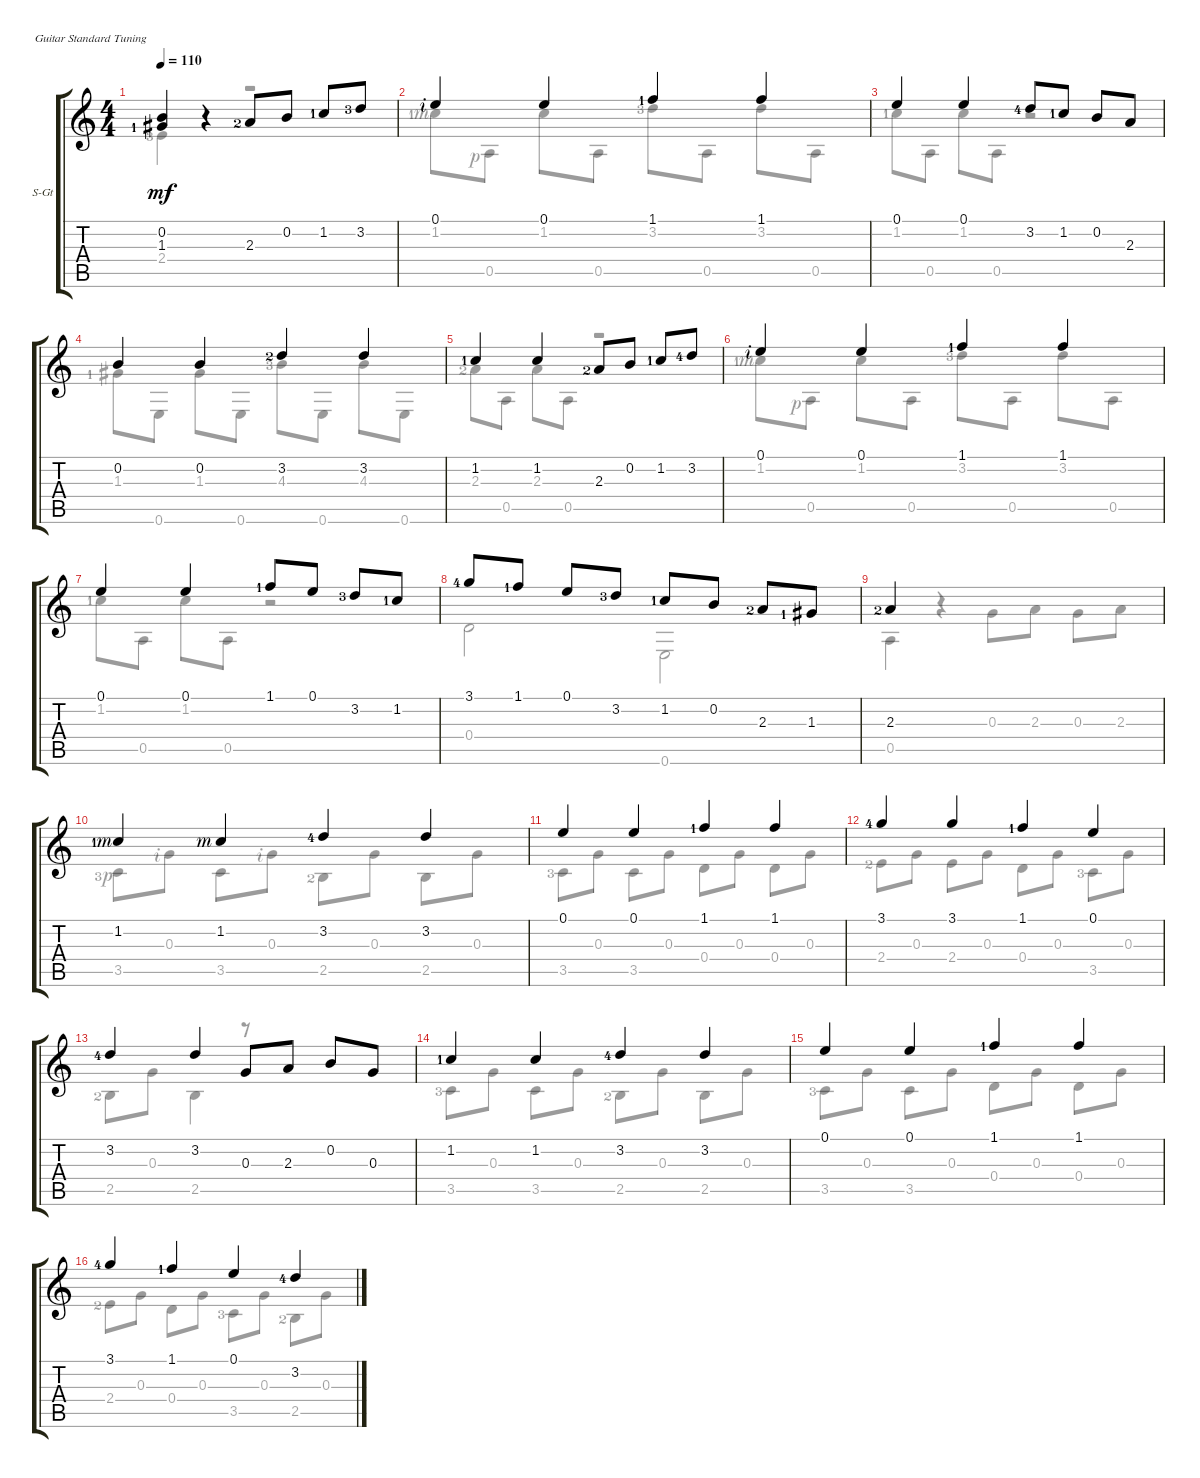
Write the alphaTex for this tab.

\defaultSystemsLayout 4
\bracketExtendMode groupsimilarinstruments
\firstSystemTrackNameOrientation horizontal
\otherSystemsTrackNameOrientation horizontal
\track ("Steel Guitar" "S-Gt") {instrument acousticguitarsteel}
\staff {score tabs}
\tuning (E4 B3 G3 D3 A2 E2)
\voice
\ts (4 4)
\tempo 110
\clef g2
\ks c
(1.3{lf 2} 0.2).4{dy mf} r.4 2.3{lf 3}.8 0.2.8 1.2{lf 2}.8 3.2{lf 4}.8 |
0.1{rf 2}.4 0.1.4 1.1{lf 2}.4 1.1.4 |
0.1.4 0.1.4 3.2{lf 5}.8 1.2{lf 2}.8 0.2.8 2.3.8 |
0.2.4 0.2.4 3.2{lf 3}.4 3.2.4 |
1.2{lf 2}.4 1.2.4 2.3{lf 3}.8 0.2.8 1.2{lf 2}.8 3.2{lf 5}.8 |
0.1{rf 2}.4 0.1.4 1.1{lf 2}.4 1.1.4 |
0.1.4 0.1.4 1.1{lf 2}.8 0.1.8 3.2{lf 4}.8 1.2{lf 2}.8 |
3.1{lf 5}.8 1.1{lf 2}.8 0.1.8 3.2{lf 4}.8 1.2{lf 2}.8 0.2.8 2.3{lf 3}.8 1.3{lf 2}.8 |
2.3{lf 3}.4 |
1.2{lf 2 rf 3}.4 1.2{rf 3}.4 3.2{lf 5}.4 3.2.4 |
0.1.4 0.1.4 1.1{lf 2}.4 1.1.4 |
3.1{lf 5}.4 3.1.4 1.1{lf 2}.4 0.1.4 |
3.2{lf 5}.4 3.2.4 0.3.8 2.3.8 0.2.8 0.3.8 |
1.2{lf 2}.4 1.2.4 3.2{lf 5}.4 3.2.4 |
0.1.4 0.1.4 1.1{lf 2}.4 1.1.4 |
3.1{lf 5}.4 1.1{lf 2}.4 0.1.4 3.2{lf 5}.4
\voice
\clef g2
\ottava regular
\simile none
\ks c
2.4{lf 4}.4{dy mf} r.4 r.2 |
1.2{lf 2 rf 3}.8 0.5{rf 1}.8 1.2.8 0.5.8 3.2{lf 4}.8 0.5.8 3.2.8 0.5.8 |
1.2{lf 2}.8 0.5.8 1.2.8 0.5.8 r.2 |
1.3{lf 2}.8 0.6.8 1.3.8 0.6.8 4.3{lf 4}.8 0.6.8 4.3.8 0.6.8 |
2.3{lf 3}.8 0.5.8 2.3.8 0.5.8 r.2 |
1.2{lf 2 rf 3}.8 0.5{rf 1}.8 1.2.8 0.5.8 3.2{lf 4}.8 0.5.8 3.2.8 0.5.8 |
1.2{lf 2}.8 0.5.8 1.2.8 0.5.8 r.2 |
0.4.2 0.6.2 |
0.5.4 r.4 0.3.8 2.3.8 0.3.8 2.3.8 |
3.5{lf 4 rf 1}.8 0.3{rf 2}.8 3.5.8 0.3{rf 2}.8 2.5{lf 3}.8 0.3.8 2.5.8 0.3.8 |
3.5{lf 4}.8 0.3.8 3.5.8 0.3.8 0.4.8 0.3.8 0.4.8 0.3.8 |
2.4{lf 3}.8 0.3.8 2.4.8 0.3.8 0.4.8 0.3.8 3.5{lf 4}.8 0.3.8 |
2.5{lf 3}.8 0.3.8 2.5.4 r.8 |
3.5{lf 4}.8 0.3.8 3.5.8 0.3.8 2.5{lf 3}.8 0.3.8 2.5.8 0.3.8 |
3.5{lf 4}.8 0.3.8 3.5.8 0.3.8 0.4.8 0.3.8 0.4.8 0.3.8 |
2.4{lf 3}.8 0.3.8 0.4.8 0.3.8 3.5{lf 4}.8 0.3.8 2.5{lf 3}.8 0.3.8
